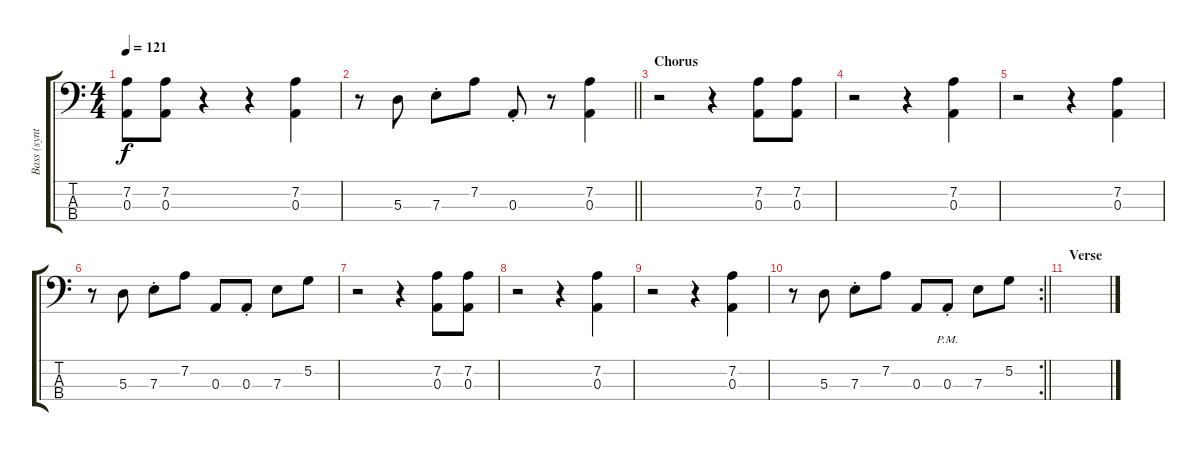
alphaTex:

\track ("Bass (synth)" "Bass (synt") {instrument electricbassfinger}
\staff {score tabs}
\tuning (G2 D2 A1 E1) {hide}
\ts (4 4)
\tempo 121
\clef f4
\ks c
(7.2 0.3).8{dy f} (7.2 0.3).8 r.4 r.4 (7.2 0.3).4 |
\barLineRight lightlight
r.8 5.3.8 7.3{st}.8 7.2.8 0.3{st}.8 r.8 (7.2 0.3).4 |
\section ("" "Chorus")
r.2 r.4 (7.2 0.3).8 (7.2 0.3).8 |
r.2 r.4 (7.2 0.3).4 |
r.2 r.4 (7.2 0.3).4 |
r.8 5.3.8 7.3{st}.8 7.2.8 0.3.8 0.3{st}.8 7.3.8 5.2.8 |
r.2 r.4 (7.2 0.3).8 (7.2 0.3).8 |
r.2 r.4 (7.2 0.3).4 |
r.2 r.4 (7.2 0.3).4 |
\rc 2
\barLineRight lightlight
r.8 5.3.8 7.3{st}.8 7.2.8 0.3.8 0.3{pm st}.8 7.3.8 5.2.8 |
\section ("" "Verse")
